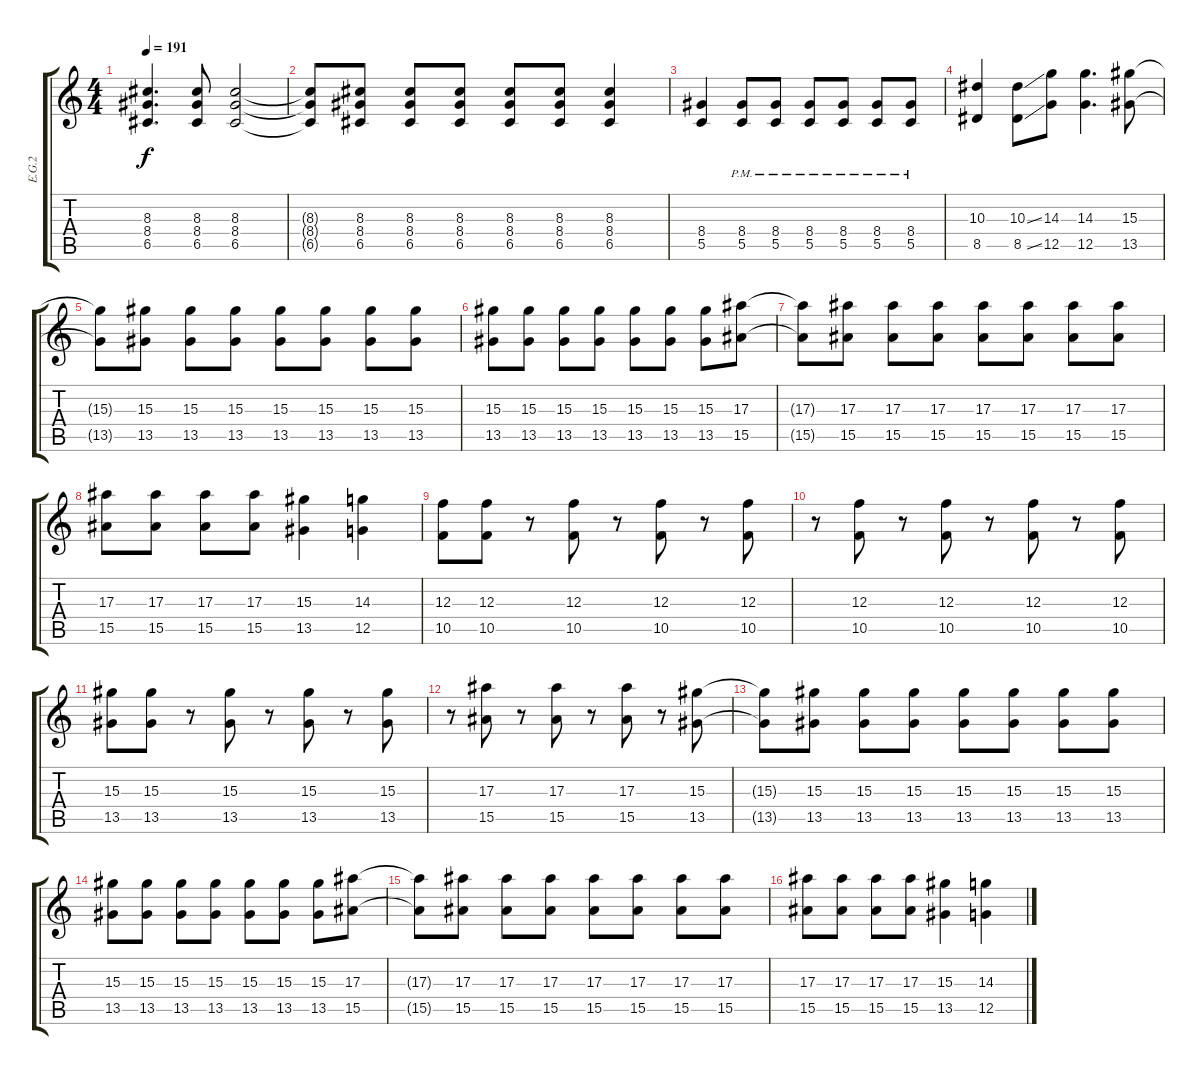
\track ("E.G.2" "E.G.2") {instrument distortionguitar}
\staff {score tabs}
\tuning (D4 A3 F3 C3 G2 C2) {hide}
\ts (4 4)
\tempo 191
\clef g2
\ks c
(8.3 8.4 6.5).4{d dy f} (8.3 8.4 6.5).8 (8.3 8.4 6.5).2 |
(8.3{t} 8.4{t} 6.5{t}).8 (8.3 8.4 6.5).8 (8.3 8.4 6.5).8 (8.3 8.4 6.5).8 (8.3 8.4 6.5).8 (8.3 8.4 6.5).8 (8.3 8.4 6.5).4 |
(8.4 5.5).4 (8.4{pm} 5.5{pm}).8 (8.4{pm} 5.5{pm}).8 (8.4{pm} 5.5{pm}).8 (8.4{pm} 5.5{pm}).8 (8.4{pm} 5.5{pm}).8 (8.4{pm} 5.5{pm}).8 |
(10.3 8.5).4 (10.3{ss} 8.5{ss}).8 (14.3 12.5).8 (14.3 12.5).4{d} (15.3 13.5).8 |
(15.3{t} 13.5{t}).8 (15.3 13.5).8 (15.3 13.5).8 (15.3 13.5).8 (15.3 13.5).8 (15.3 13.5).8 (15.3 13.5).8 (15.3 13.5).8 |
(15.3 13.5).8 (15.3 13.5).8 (15.3 13.5).8 (15.3 13.5).8 (15.3 13.5).8 (15.3 13.5).8 (15.3 13.5).8 (17.3 15.5).8 |
(17.3{t} 15.5{t}).8 (17.3 15.5).8 (17.3 15.5).8 (17.3 15.5).8 (17.3 15.5).8 (17.3 15.5).8 (17.3 15.5).8 (17.3 15.5).8 |
(17.3 15.5).8 (17.3 15.5).8 (17.3 15.5).8 (17.3 15.5).8 (15.3 13.5).4 (14.3 12.5).4 |
(12.3 10.5).8 (12.3 10.5).8 r.8 (12.3 10.5).8 r.8 (12.3 10.5).8 r.8 (12.3 10.5).8 |
r.8 (12.3 10.5).8 r.8 (12.3 10.5).8 r.8 (12.3 10.5).8 r.8 (12.3 10.5).8 |
(15.3 13.5).8 (15.3 13.5).8 r.8 (15.3 13.5).8 r.8 (15.3 13.5).8 r.8 (15.3 13.5).8 |
r.8 (17.3 15.5).8 r.8 (17.3 15.5).8 r.8 (17.3 15.5).8 r.8 (15.3 13.5).8 |
(15.3{t} 13.5{t}).8 (15.3 13.5).8 (15.3 13.5).8 (15.3 13.5).8 (15.3 13.5).8 (15.3 13.5).8 (15.3 13.5).8 (15.3 13.5).8 |
(15.3 13.5).8 (15.3 13.5).8 (15.3 13.5).8 (15.3 13.5).8 (15.3 13.5).8 (15.3 13.5).8 (15.3 13.5).8 (17.3 15.5).8 |
(17.3{t} 15.5{t}).8 (17.3 15.5).8 (17.3 15.5).8 (17.3 15.5).8 (17.3 15.5).8 (17.3 15.5).8 (17.3 15.5).8 (17.3 15.5).8 |
(17.3 15.5).8 (17.3 15.5).8 (17.3 15.5).8 (17.3 15.5).8 (15.3 13.5).4 (14.3 12.5).4
